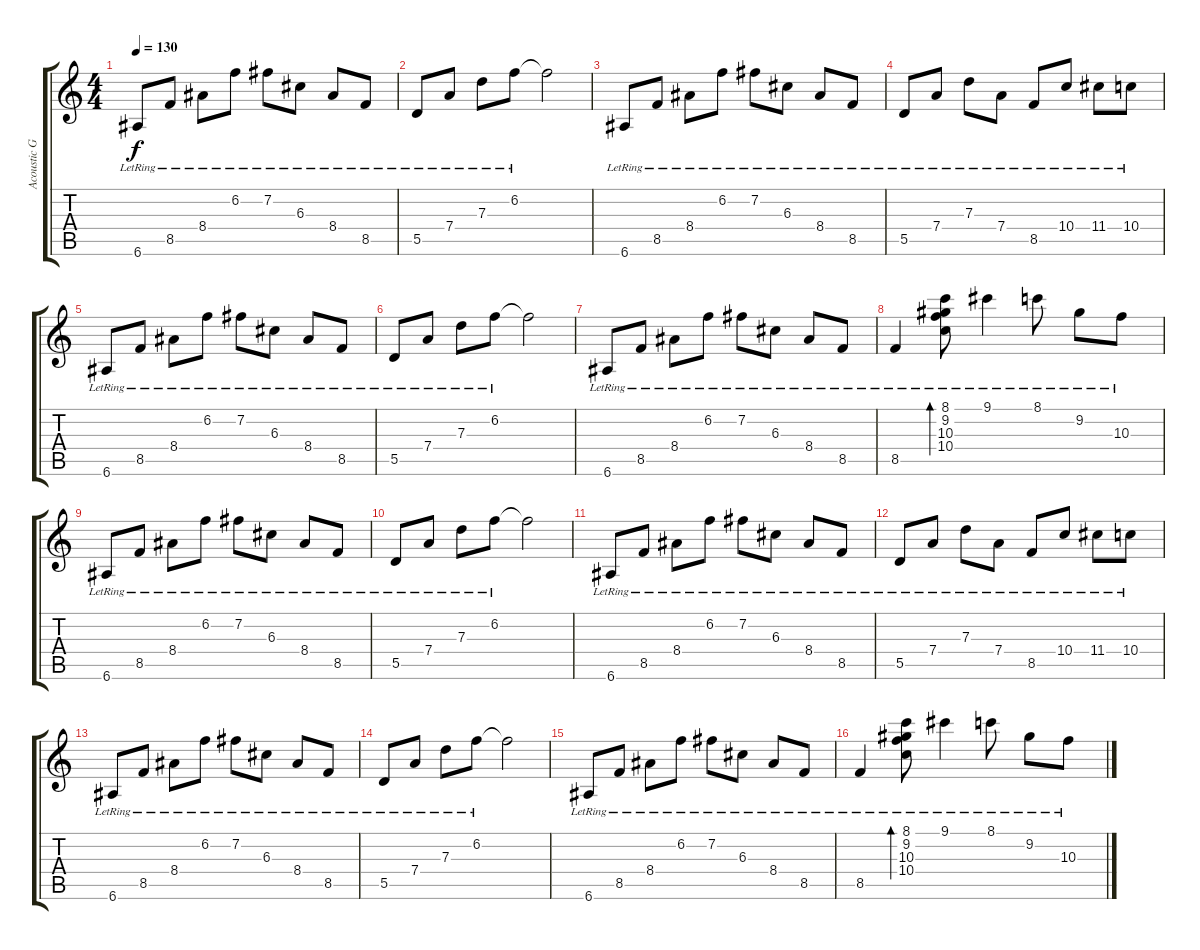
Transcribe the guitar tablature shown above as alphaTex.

\track ("Acoustic Guitar I" "Acoustic G") {instrument acousticguitarnylon}
\staff {score tabs}
\tuning (E4 B3 G3 D3 A2 E2) {hide}
\ts (4 4)
\tempo 130
\clef g2
\ks c
6.6{lr}.8{dy f} 8.5{lr}.8 8.4{lr}.8 6.2{lr}.8 7.2{lr}.8 6.3{lr}.8 8.4{lr}.8 8.5{lr}.8 |
5.5{lr}.8 7.4{lr}.8 7.3{lr}.8 6.2{lr}.8 6.2{t}.2 |
6.6{lr}.8 8.5{lr}.8 8.4{lr}.8 6.2{lr}.8 7.2{lr}.8 6.3{lr}.8 8.4{lr}.8 8.5{lr}.8 |
5.5{lr}.8 7.4{lr}.8 7.3{lr}.8 7.4{lr}.8 8.5{lr}.8 10.4{lr}.8 11.4{lr}.8 10.4{lr}.8 |
6.6{lr}.8 8.5{lr}.8 8.4{lr}.8 6.2{lr}.8 7.2{lr}.8 6.3{lr}.8 8.4{lr}.8 8.5{lr}.8 |
5.5{lr}.8 7.4{lr}.8 7.3{lr}.8 6.2{lr}.8 6.2{t}.2 |
6.6{lr}.8 8.5{lr}.8 8.4{lr}.8 6.2{lr}.8 7.2{lr}.8 6.3{lr}.8 8.4{lr}.8 8.5{lr}.8 |
8.5{lr}.4 (8.1{lr} 9.2{lr} 10.3{lr} 10.4{lr}).8{bd 240} 9.1{lr}.4 8.1{lr}.8 9.2{lr}.8 10.3{lr}.8 |
6.6{lr}.8 8.5{lr}.8 8.4{lr}.8 6.2{lr}.8 7.2{lr}.8 6.3{lr}.8 8.4{lr}.8 8.5{lr}.8 |
5.5{lr}.8 7.4{lr}.8 7.3{lr}.8 6.2{lr}.8 6.2{t}.2 |
6.6{lr}.8 8.5{lr}.8 8.4{lr}.8 6.2{lr}.8 7.2{lr}.8 6.3{lr}.8 8.4{lr}.8 8.5{lr}.8 |
5.5{lr}.8 7.4{lr}.8 7.3{lr}.8 7.4{lr}.8 8.5{lr}.8 10.4{lr}.8 11.4{lr}.8 10.4{lr}.8 |
6.6{lr}.8 8.5{lr}.8 8.4{lr}.8 6.2{lr}.8 7.2{lr}.8 6.3{lr}.8 8.4{lr}.8 8.5{lr}.8 |
5.5{lr}.8 7.4{lr}.8 7.3{lr}.8 6.2{lr}.8 6.2{t}.2 |
6.6{lr}.8 8.5{lr}.8 8.4{lr}.8 6.2{lr}.8 7.2{lr}.8 6.3{lr}.8 8.4{lr}.8 8.5{lr}.8 |
8.5{lr}.4 (8.1{lr} 9.2{lr} 10.3{lr} 10.4{lr}).8{bd 240} 9.1{lr}.4 8.1{lr}.8 9.2{lr}.8 10.3{lr}.8
